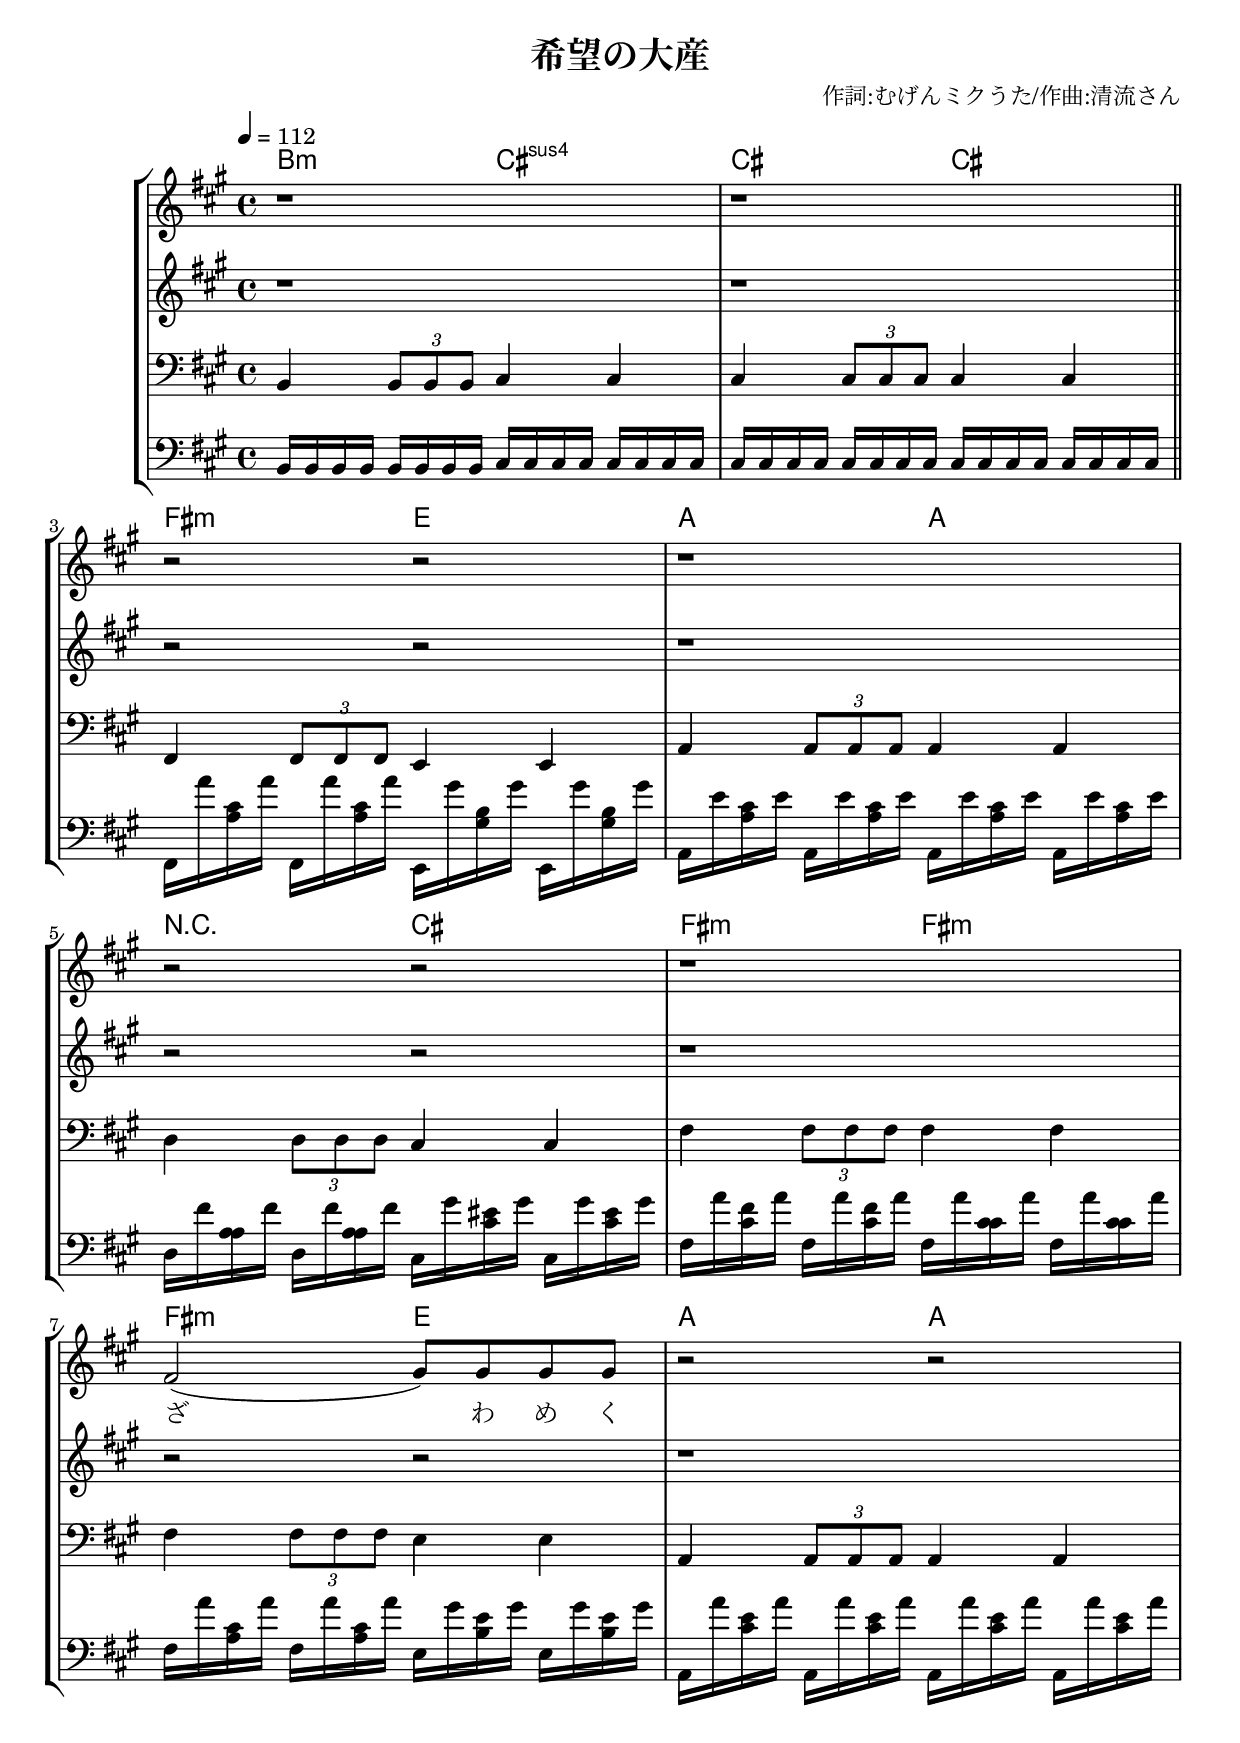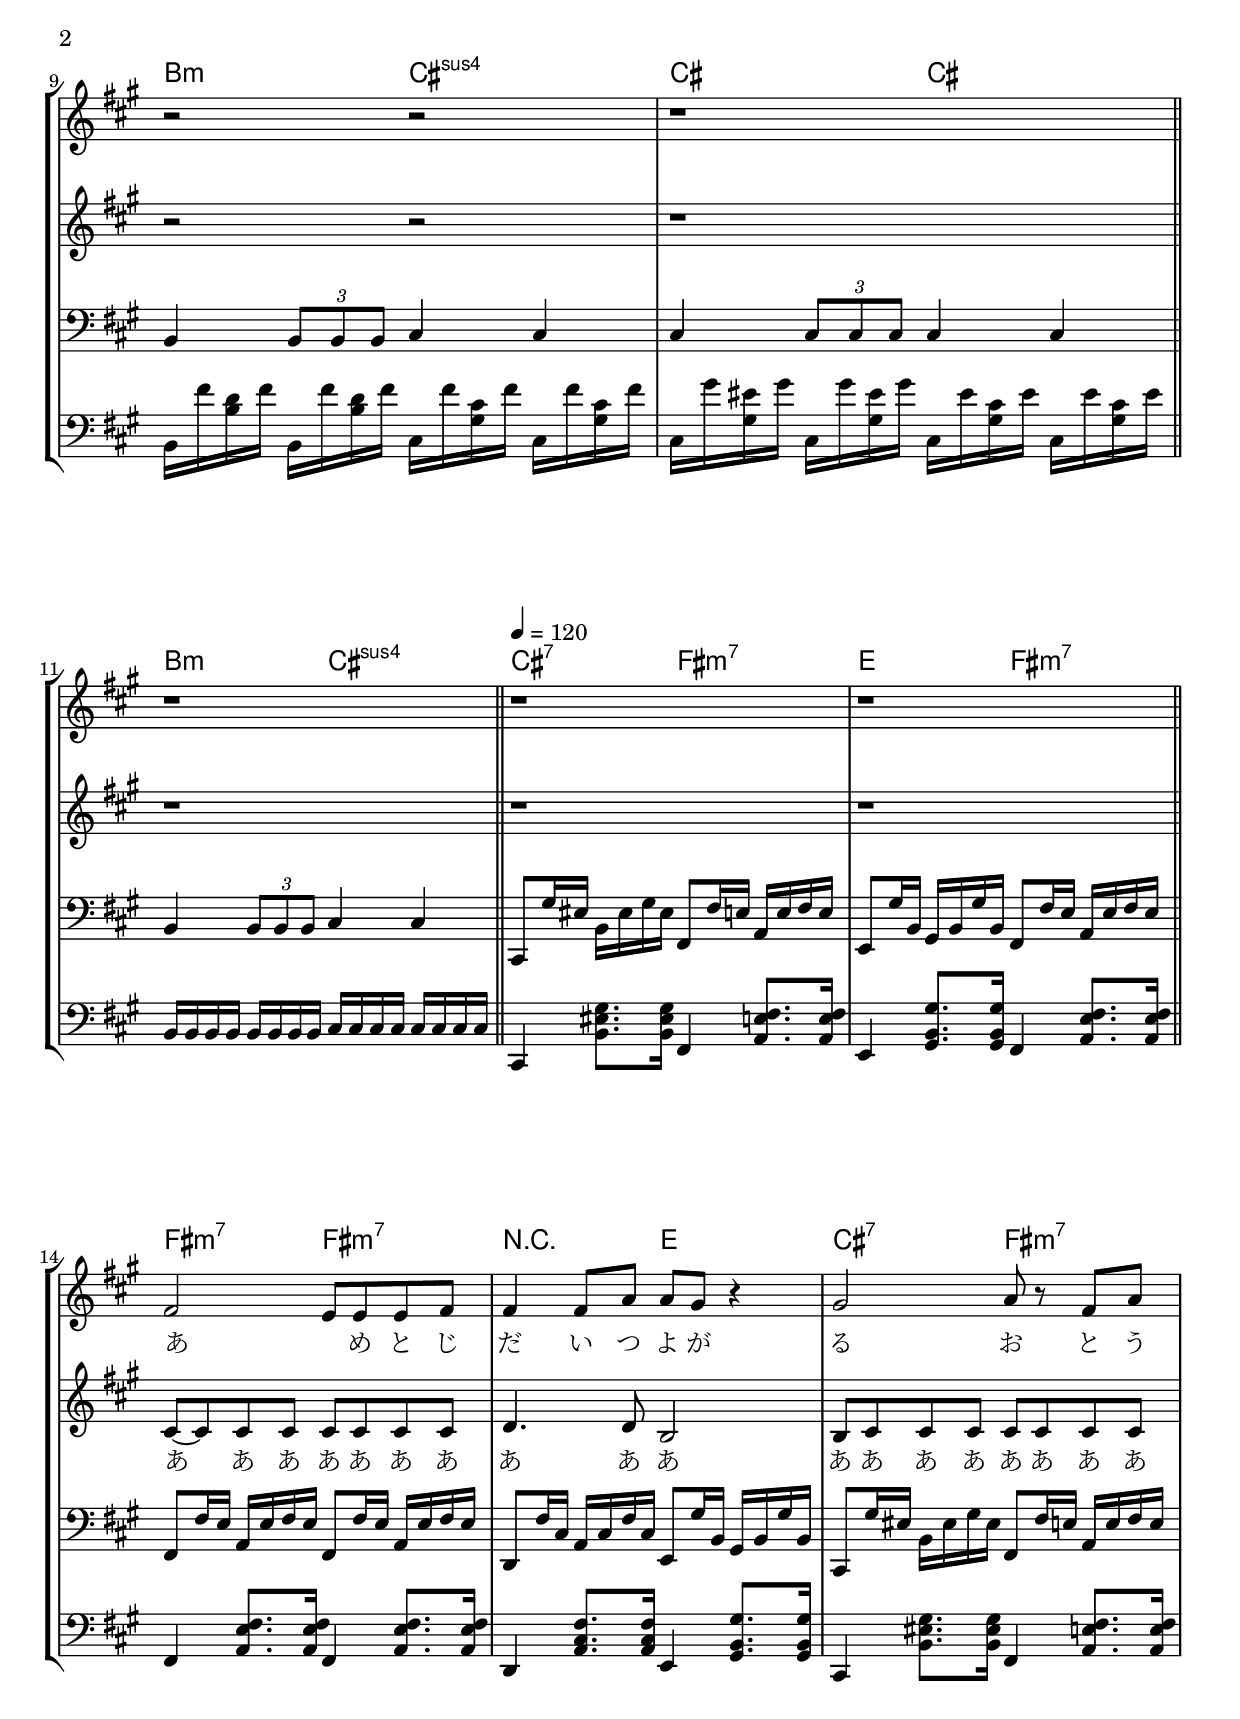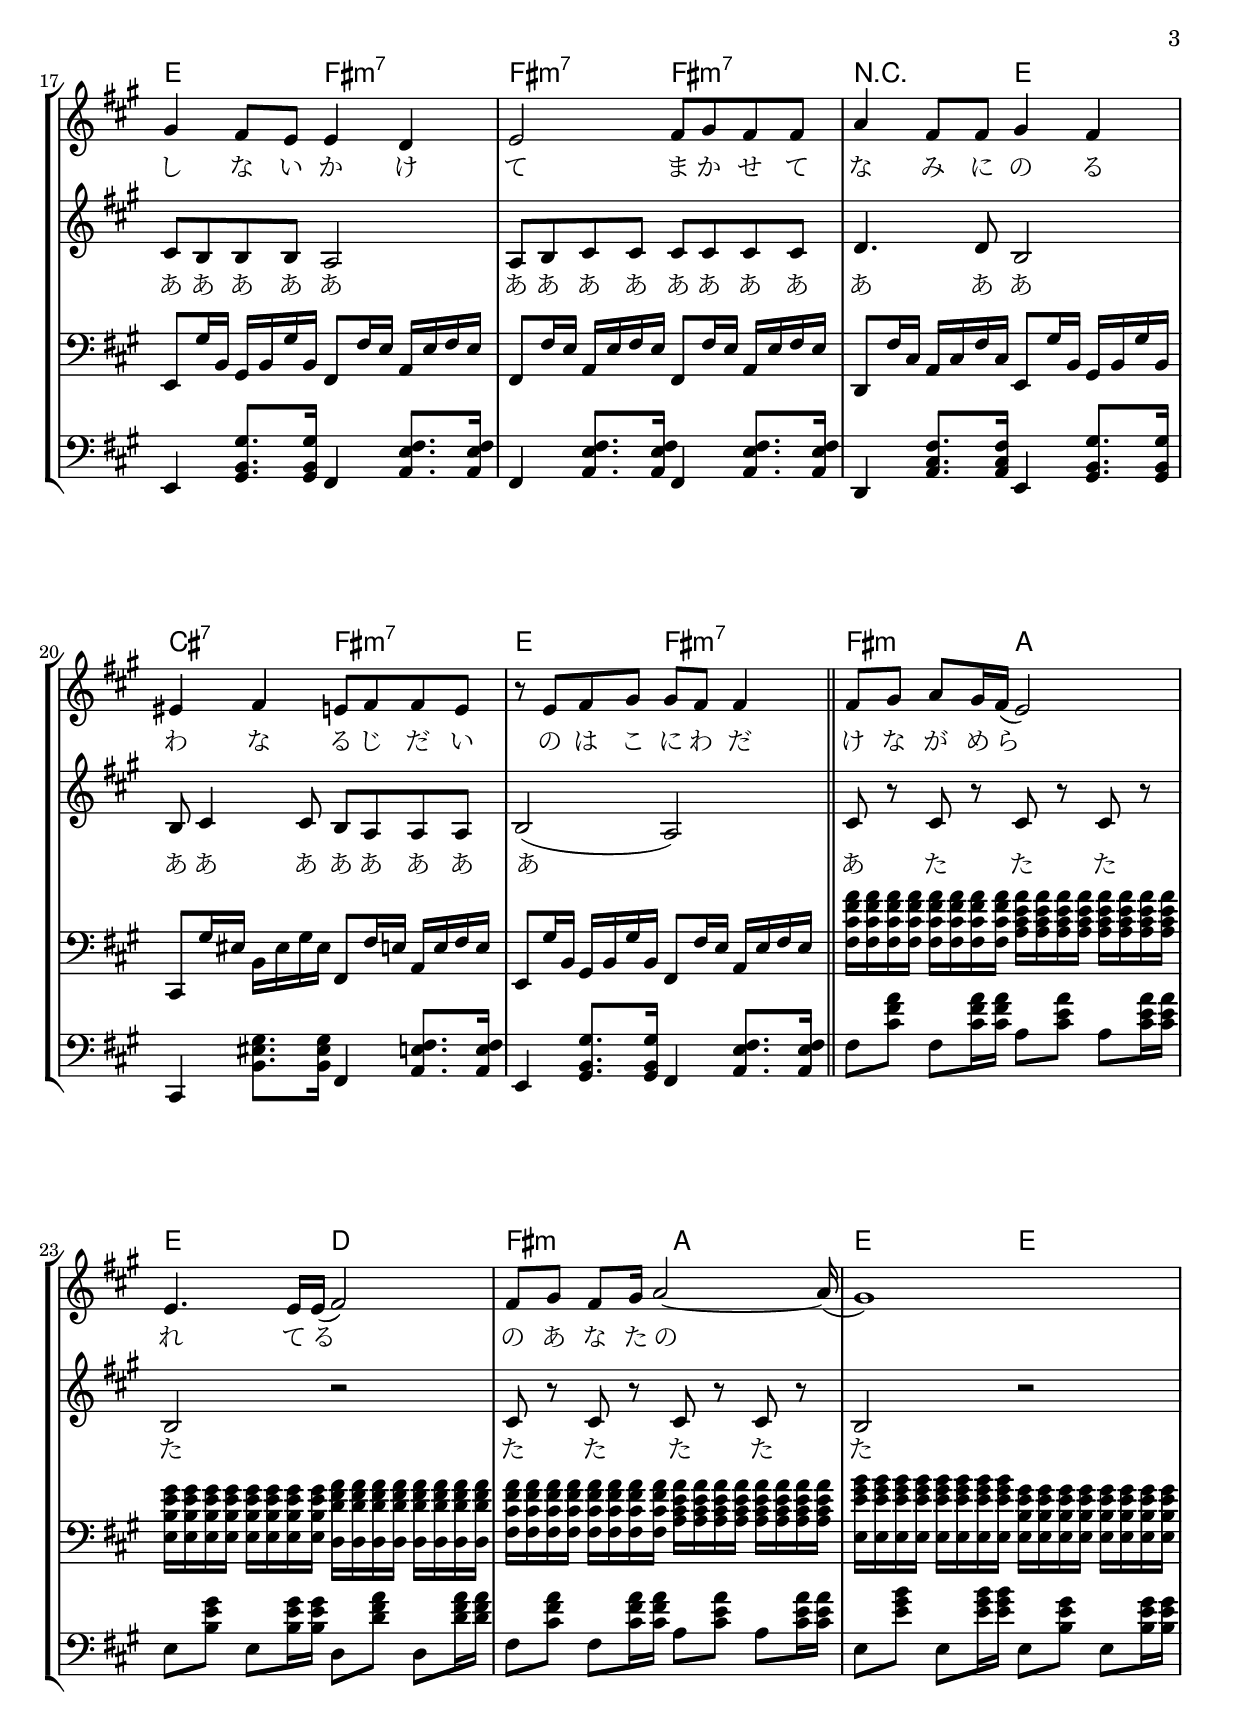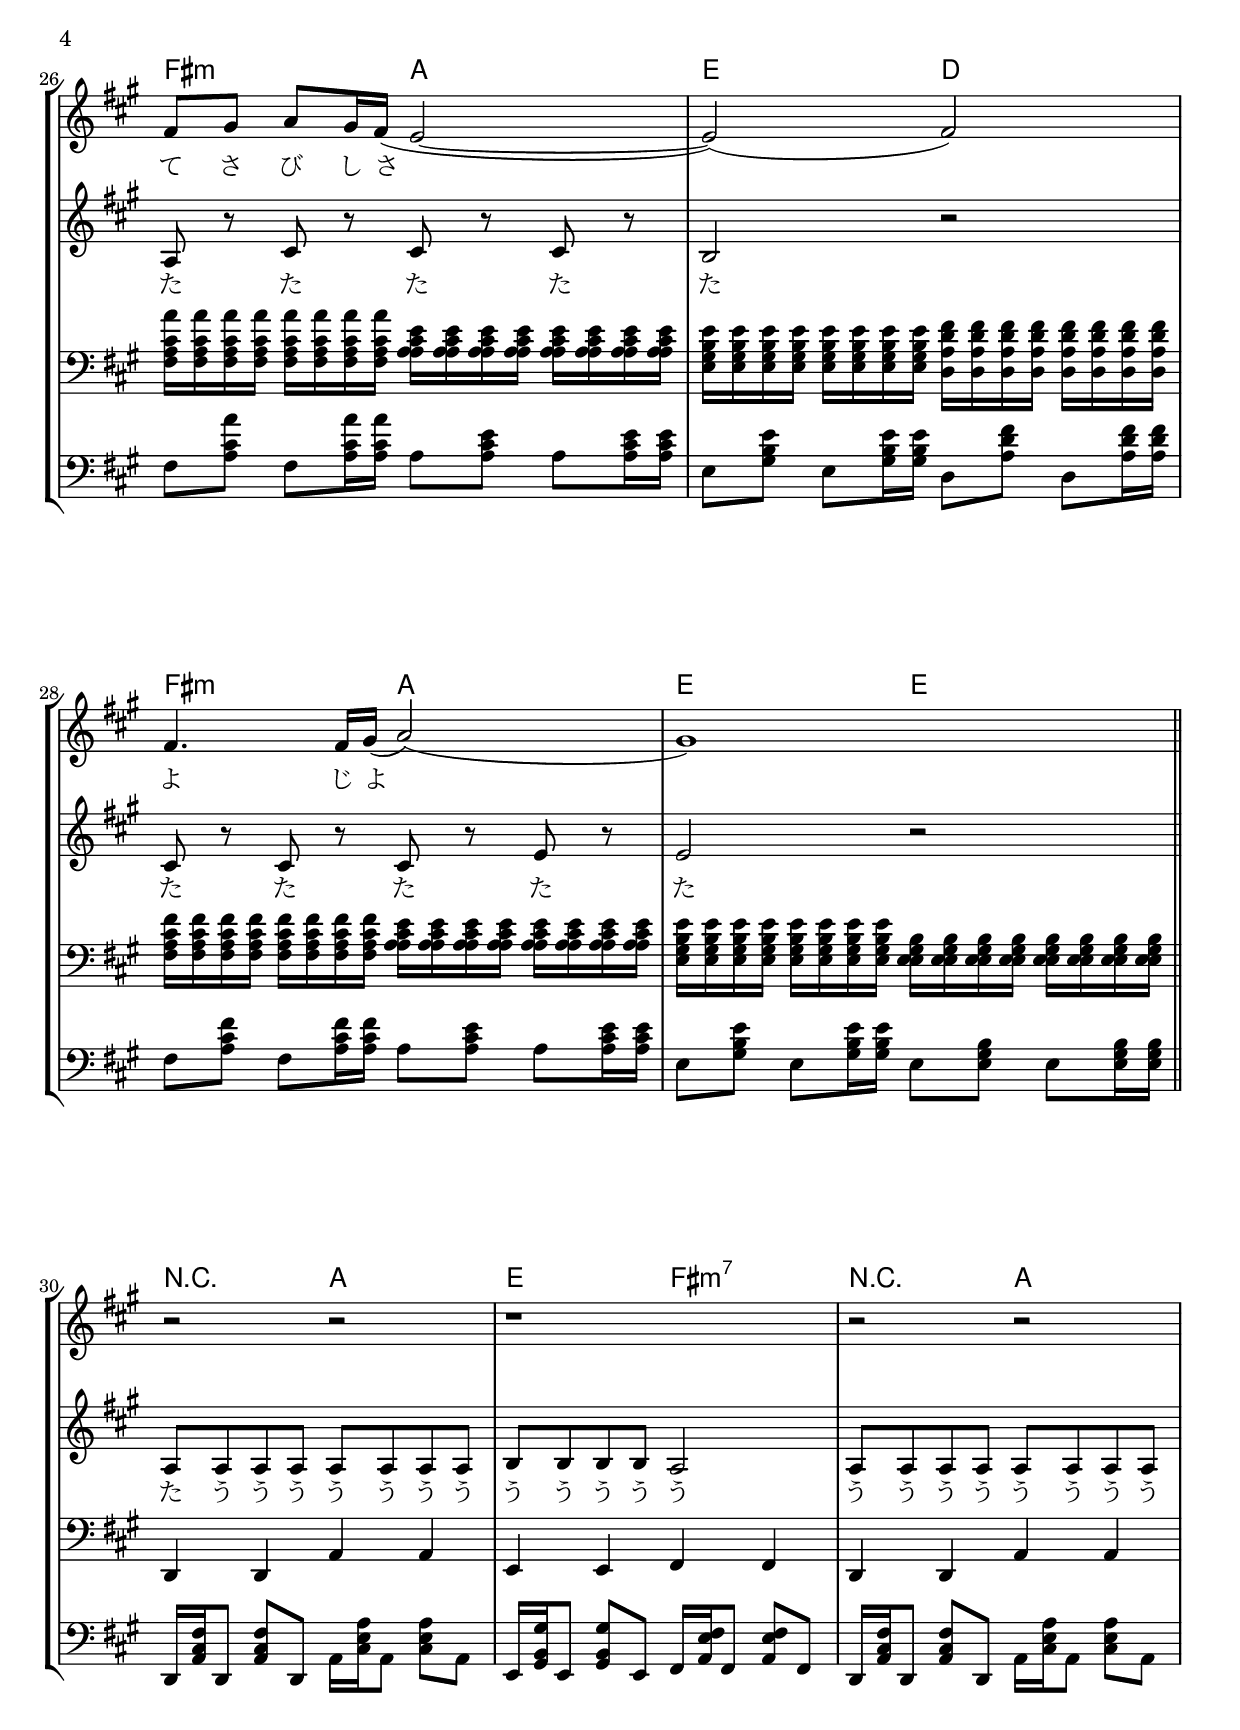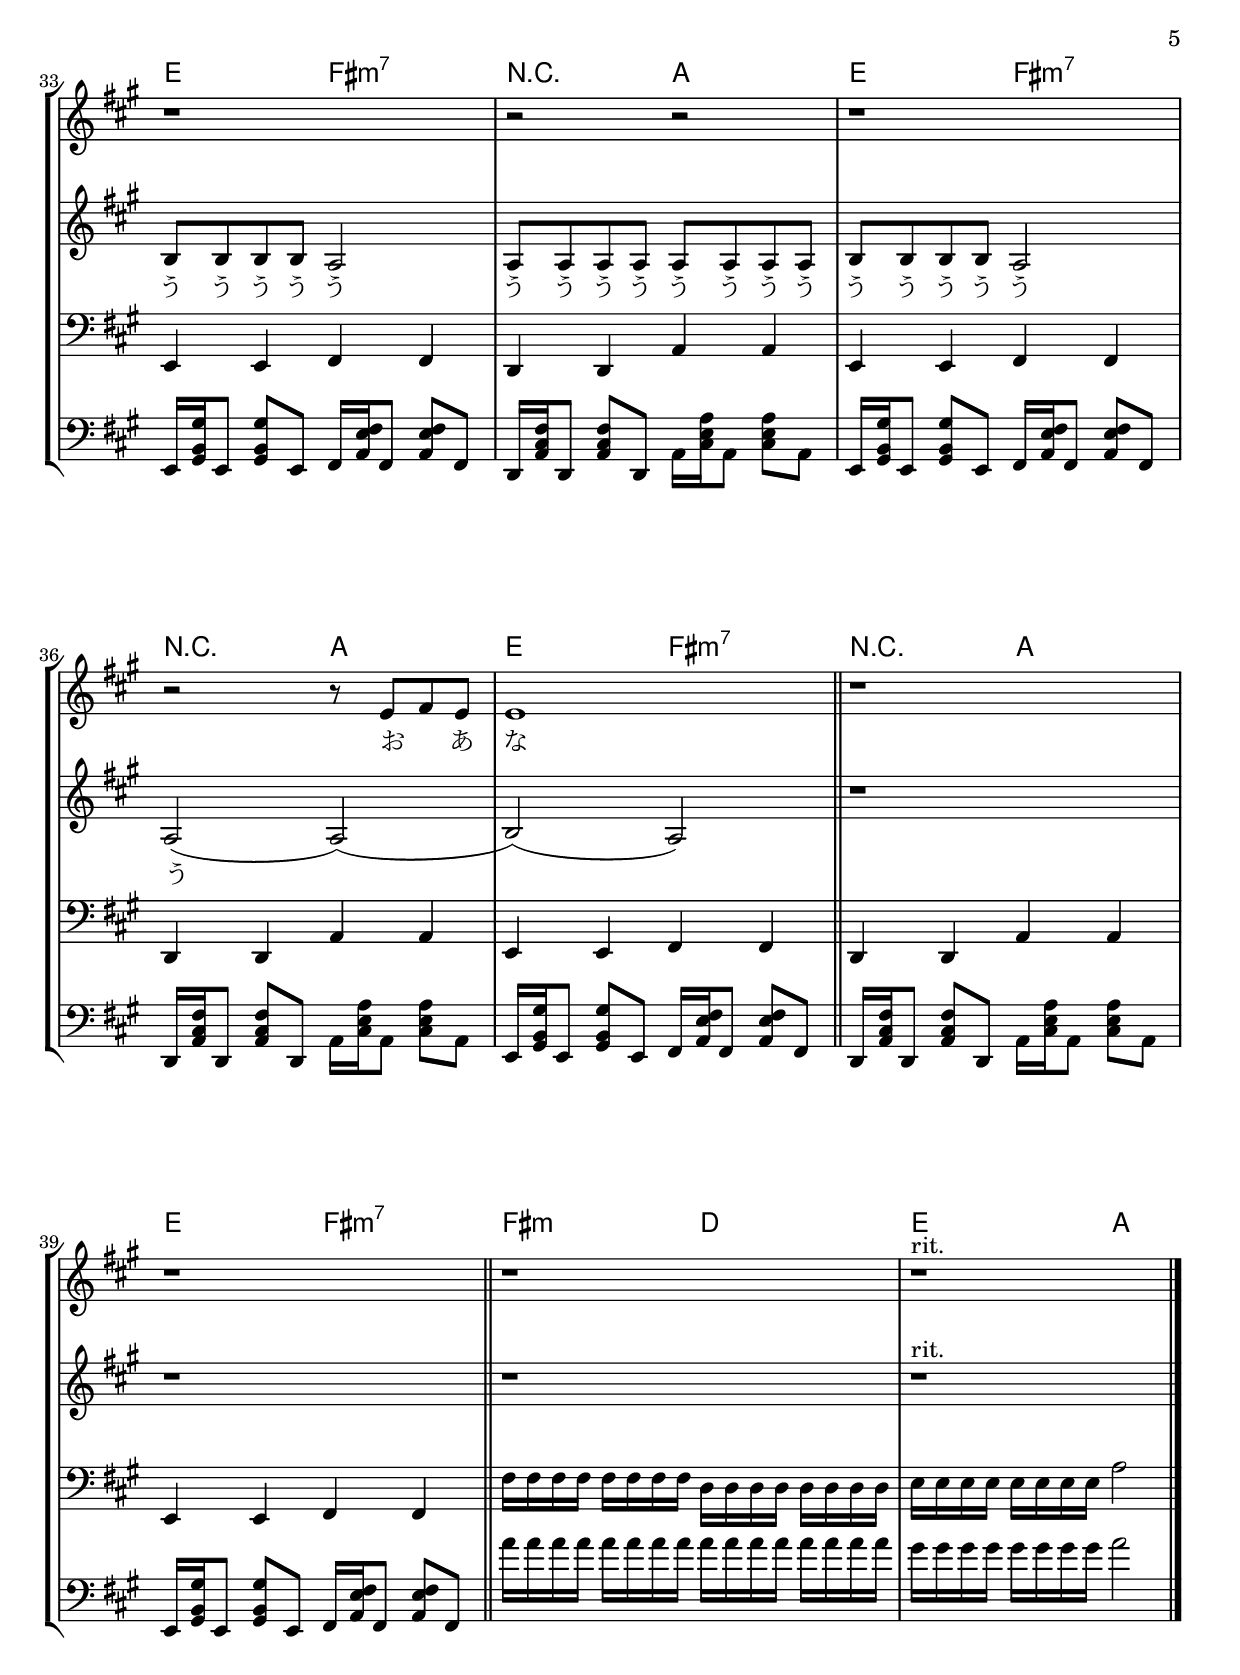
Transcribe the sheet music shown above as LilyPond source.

\version "2.12.1"

\header {
	title = \markup {希望の大産}
	composer = \markup \center-column {作詞:むげんミクうた/作曲:清流さん}
}

harmony = \chordmode {
	b2:m cis:sus4 cis cis 

	fis:m e a a r cis fis:m fis:m fis:m e a a b:m cis:sus4 cis cis 

	b:m cis:sus4 

	cis:7 fis:min7 e fis:min7 

	fis:min7 fis:min7 r e cis:7 fis:min7 e fis:min7 fis:min7 fis:min7 r e cis:7 fis:min7 e fis:min7 

	fis:m a e d fis:m a e e fis:m a e d fis:m a e e 

	r a e fis:min7 r a e fis:min7 r a e fis:min7 r a e fis:min7 

	r a e fis:min7 

	fis:m d e a 
}

melody = {
	\key a \major
	\tempo 4 = 112
	r1 | r1   
	\set Staff.midiInstrument = #"fss0.5"
	r2  r2~ 
	r1 
	 r2  r2 
	r1 
	fis'2  (gis'8)  gis'8  gis'8  gis'8 
	r2  r2 
	r2  r2~ 
	r1
 	r1   
	\tempo 4 = 120
	r1 | r1   
	\set Staff.midiInstrument = #"fss0.32"
	fis'2  e'8  e'8  e'8  fis'8 
	fis'4  fis'8  a'8  a'8  gis'8  r4 
	gis'2  a'8  r8  fis'8  a'8 
	gis'4  fis'8  e'8  e'4  d'4 
	e'2  fis'8  gis'8  fis'8  fis'8 
	a'4  fis'8  fis'8  gis'4  fis'4 
	eis'4  fis'4  e'8  fis'8  fis'8  e'8 
	r8  e'8  fis'8  gis'8  gis'8  fis'8  fis'4
	\set Staff.midiInstrument = #"fss0.32"
	fis'8  gis'8  a'8  gis'16  fis'16  (e'2) 
	e'4.  e'16  e'16  (fis'2) 
	fis'8  gis'8  fis'8  gis'16  a'2~a'16 
	(gis'1) 
	fis'8  gis'8  a'8  gis'16  fis'16  (e'2~ 
	e'2)  (fis'2) 
	fis'4.  fis'16  gis'16  (a'2) 
	(gis'1)
	\set Staff.midiInstrument = #"fss0.32"
	r2  r2~ 
	r1 
	 r2  r2~ 
	r1 
	 r2  r2~ 
	r1 
	 r2  r8  e'8  fis'8  e'8 
	e'1
	r1 | r1   
	r1 | r1^"rit." \bar "|."
}

words = \lyricmode {
	
	ざ  わ  め  く  
	
	
	あ  め  と  じ  だ  い  つ  よ  が  る  お  と  う  し  な  い  か  け  て  ま  か  せ  て  な  み  に  の  る  わ  な  る  じ  だ  い  の  は  こ  に  わ  だ  け  
	な  が  め  ら  れ  て  る  の  あ  な  た  の  て  さ  び  し  さ  よ  じ  よ  お  
	あ  な  た  わ  
	
	
}

secondmelody = {
	\key a \major
	\tempo 4 = 112
	r1 | r1   
	\set Staff.midiInstrument = #"fss0.5"
	r2  r2 
	r1 
	r2  r2~ 
	r1 
	 r2  r2 
	r1 
	r2  r2~ 
	r1
 	r1   
	\tempo 4 = 120
	r1 | r1   
	\set Staff.midiInstrument = #"Synth Bass 1"
	cis'8  cis'8  cis'8  cis'8  cis'8  cis'8  cis'8  cis'8 
	d'4.  d'8  b2 
	b8  cis'8  cis'8  cis'8  cis'8  cis'8  cis'8  cis'8 
	cis'8  b8  b8  b8  a2 
	a8  b8  cis'8  cis'8  cis'8  cis'8  cis'8  cis'8 
	d'4.  d'8  b2 
	b8  cis'4  cis'8  b8  a8  a8  a8 
	b2  (a2)
	\set Staff.midiInstrument = #"Melodic Tom"
	cis'8  r8  cis'8  r8  cis'8  r8  cis'8  r8 
	b2  r2 
	cis'8  r8  cis'8  r8  cis'8  r8  cis'8  r8 
	b2  r2 
	a8  r8  cis'8  r8  cis'8  r8  cis'8  r8 
	b2  r2 
	cis'8  r8  cis'8  r8  cis'8  r8  e'8  r8 
	e'2  r2
	\set Staff.midiInstrument = #"Lead 2 (sawtooth)"
	a8  a8  a8  a8  a8  a8  a8  a8 
	b8  b8  b8  b8  a2 
	a8  a8  a8  a8  a8  a8  a8  a8 
	b8  b8  b8  b8  a2 
	a8  a8  a8  a8  a8  a8  a8  a8 
	b8  b8  b8  b8  a2 
	a2  (a2) 
	(b2)  (a2)
	r1 | r1   
	r1 | r1^"rit." \bar "|."
}

secondwords = \lyricmode {
	
	
	
	
	あ  あ  あ  あ  あ  あ  あ  あ  あ  あ  あ  あ  あ  あ  あ  あ  あ  あ  あ  あ  あ  あ  あ  あ  あ  あ  あ  あ  あ  あ  あ  あ  あ  あ  あ  あ  あ  あ  あ  あ  あ  あ  あ  
	た  た  た  た  た  た  た  た  た  た  た  た  た  た  た  た  た  た  た  た  
	う  う  う  う  う  う  う  う  う  う  う  う  う  う  う  う  う  う  う  う  う  う  う  う  う  う  う  う  う  う  う  う  う  う  う  う  う  う  う  う  
	
	
}

tempochange = {
	\tempo 4 = 112
	r1 | r1 \bar "||"
	\tempo 4 = 112
	r1 | r1 | r1 | r1 | r1 | r1 | r1 | r1 \bar "||"
	\tempo 4 = 112
	r1 \bar "||"
	\tempo 4 = 120
	r1 | r1 \bar "||"
	\tempo 4 = 120
	r1 | r1 | r1 | r1 | r1 | r1 | r1 | r1 \bar "||"
	\tempo 4 = 120
	r1 | r1 | r1 | r1 | r1 | r1 | r1 | r1 \bar "||"
	\tempo 4 = 120
	r1 | r1 | r1 | r1 | r1 | r1 | r1 | r1 \bar "||"
	\tempo 4 = 120
	r1 | r1 \bar "||"
	\tempo 4 = 120
	r1 | \tempo 4 = 90 r2 \tempo 4 = 80 r2 \bar "|."
}

mainacc = {
	\clef bass
	\set Staff.midiInstrument = #"Seashore"
	\key a \major
	\tempo 4 = 112
	b,4 \tuplet 3/2 { b,8 b,8 b,8 }
	cis4 cis4
	cis4 \tuplet 3/2 { cis8 cis8 cis8 }
	cis4 cis4
	\bar "||"

	\set Staff.midiInstrument = #"Seashore"
	fis,4 \tuplet 3/2 { fis,8 fis,8 fis,8 }
	e,4 e,4
	a,4 \tuplet 3/2 { a,8 a,8 a,8 }
	a,4 a,4
	d4 \tuplet 3/2 { d8 d8 d8 }
	cis4 cis4
	fis4 \tuplet 3/2 { fis8 fis8 fis8 }
	fis4 fis4
	fis4 \tuplet 3/2 { fis8 fis8 fis8 }
	e4 e4
	a,4 \tuplet 3/2 { a,8 a,8 a,8 }
	a,4 a,4
	b,4 \tuplet 3/2 { b,8 b,8 b,8 }
	cis4 cis4
	cis4 \tuplet 3/2 { cis8 cis8 cis8 }
	cis4 cis4
	\bar "||"

	\set Staff.midiInstrument = #"Seashore"
	b,4 \tuplet 3/2 { b,8 b,8 b,8 }
	cis4 cis4
	\bar "||"

	\set Staff.midiInstrument = #"Melodic Tom"
	\tempo 4 = 120
	cis,8 gis16 eis16   b,16 eis16 gis16 eis16
	fis,8 fis16 e16   a,16 e16 fis16 e16
	e,8 gis16 b,16   gis,16 b,16 gis16 b,16
	fis,8 fis16 e16   a,16 e16 fis16 e16
	\bar "||"

	\set Staff.midiInstrument = #"Melodic Tom"
	fis,8 fis16 e16   a,16 e16 fis16 e16
	fis,8 fis16 e16   a,16 e16 fis16 e16
	d,8 fis16 cis16   a,16 cis16 fis16 cis16
	e,8 gis16 b,16   gis,16 b,16 gis16 b,16
	cis,8 gis16 eis16   b,16 eis16 gis16 eis16
	fis,8 fis16 e16   a,16 e16 fis16 e16
	e,8 gis16 b,16   gis,16 b,16 gis16 b,16
	fis,8 fis16 e16   a,16 e16 fis16 e16
	fis,8 fis16 e16   a,16 e16 fis16 e16
	fis,8 fis16 e16   a,16 e16 fis16 e16
	d,8 fis16 cis16   a,16 cis16 fis16 cis16
	e,8 gis16 b,16   gis,16 b,16 gis16 b,16
	cis,8 gis16 eis16   b,16 eis16 gis16 eis16
	fis,8 fis16 e16   a,16 e16 fis16 e16
	e,8 gis16 b,16   gis,16 b,16 gis16 b,16
	fis,8 fis16 e16   a,16 e16 fis16 e16
	\bar "||"

	\set Staff.midiInstrument = #"FX 1 (rain)"
	<fis cis' fis' a'>16 <fis cis' fis' a'>16 <fis cis' fis' a'>16 <fis cis' fis' a'>16 <fis cis' fis' a'>16 <fis cis' fis' a'>16 <fis cis' fis' a'>16 <fis cis' fis' a'>16
	 <a cis' e' a'>16 <a cis' e' a'>16 <a cis' e' a'>16 <a cis' e' a'>16 <a cis' e' a'>16 <a cis' e' a'>16 <a cis' e' a'>16 <a cis' e' a'>16
	 <e b e' gis'>16 <e b e' gis'>16 <e b e' gis'>16 <e b e' gis'>16 <e b e' gis'>16 <e b e' gis'>16 <e b e' gis'>16 <e b e' gis'>16
	 <d d' fis' a'>16 <d d' fis' a'>16 <d d' fis' a'>16 <d d' fis' a'>16 <d d' fis' a'>16 <d d' fis' a'>16 <d d' fis' a'>16 <d d' fis' a'>16
	 <fis cis' fis' a'>16 <fis cis' fis' a'>16 <fis cis' fis' a'>16 <fis cis' fis' a'>16 <fis cis' fis' a'>16 <fis cis' fis' a'>16 <fis cis' fis' a'>16 <fis cis' fis' a'>16
	 <a cis' e' a'>16 <a cis' e' a'>16 <a cis' e' a'>16 <a cis' e' a'>16 <a cis' e' a'>16 <a cis' e' a'>16 <a cis' e' a'>16 <a cis' e' a'>16
	 <e e' gis' b'>16 <e e' gis' b'>16 <e e' gis' b'>16 <e e' gis' b'>16 <e e' gis' b'>16 <e e' gis' b'>16 <e e' gis' b'>16 <e e' gis' b'>16
	 <e b e' gis'>16 <e b e' gis'>16 <e b e' gis'>16 <e b e' gis'>16 <e b e' gis'>16 <e b e' gis'>16 <e b e' gis'>16 <e b e' gis'>16
	 <fis a cis' a'>16 <fis a cis' a'>16 <fis a cis' a'>16 <fis a cis' a'>16 <fis a cis' a'>16 <fis a cis' a'>16 <fis a cis' a'>16 <fis a cis' a'>16
	 <a a cis' e'>16 <a a cis' e'>16 <a a cis' e'>16 <a a cis' e'>16 <a a cis' e'>16 <a a cis' e'>16 <a a cis' e'>16 <a a cis' e'>16
	 <e gis b e'>16 <e gis b e'>16 <e gis b e'>16 <e gis b e'>16 <e gis b e'>16 <e gis b e'>16 <e gis b e'>16 <e gis b e'>16
	 <d a d' fis'>16 <d a d' fis'>16 <d a d' fis'>16 <d a d' fis'>16 <d a d' fis'>16 <d a d' fis'>16 <d a d' fis'>16 <d a d' fis'>16
	 <fis a cis' fis'>16 <fis a cis' fis'>16 <fis a cis' fis'>16 <fis a cis' fis'>16 <fis a cis' fis'>16 <fis a cis' fis'>16 <fis a cis' fis'>16 <fis a cis' fis'>16
	 <a a cis' e'>16 <a a cis' e'>16 <a a cis' e'>16 <a a cis' e'>16 <a a cis' e'>16 <a a cis' e'>16 <a a cis' e'>16 <a a cis' e'>16
	 <e gis b e'>16 <e gis b e'>16 <e gis b e'>16 <e gis b e'>16 <e gis b e'>16 <e gis b e'>16 <e gis b e'>16 <e gis b e'>16
	 <e e gis b>16 <e e gis b>16 <e e gis b>16 <e e gis b>16 <e e gis b>16 <e e gis b>16 <e e gis b>16 <e e gis b>16
	\bar "||"

	\set Staff.midiInstrument = #"FX 1 (rain)"
	d,4 d,4
	a,4 a,4
	e,4 e,4
	fis,4 fis,4
	d,4 d,4
	a,4 a,4
	e,4 e,4
	fis,4 fis,4
	d,4 d,4
	a,4 a,4
	e,4 e,4
	fis,4 fis,4
	d,4 d,4
	a,4 a,4
	e,4 e,4
	fis,4 fis,4
	\bar "||"

	\set Staff.midiInstrument = #"FX 1 (rain)"
	d,4 d,4
	a,4 a,4
	e,4 e,4
	fis,4 fis,4
	\bar "||"

	\set Staff.midiInstrument = #"Seashore"
	fis16 fis16 fis16 fis16 fis16 fis16 fis16 fis16
	d16 d16 d16 d16 d16 d16 d16 d16
	e16 e16 e16 e16 e16 e16 e16 e16
	a2
	\bar "|."
}

subacc = {
	\clef bass
	\set Staff.midiInstrument = #"Telephone Ring"
	\key a \major
	\tempo 4 = 112
	b,16 b,16 b,16 b,16 b,16 b,16 b,16 b,16
	cis16 cis16 cis16 cis16 cis16 cis16 cis16 cis16
	cis16 cis16 cis16 cis16 cis16 cis16 cis16 cis16
	cis16 cis16 cis16 cis16 cis16 cis16 cis16 cis16
	\bar "||"

	\set Staff.midiInstrument = #"Telephone Ring"
	fis,16 a' <cis' a> a' fis, a' <cis' a> a'
	e,16 gis' <gis b> gis' e, gis' <gis b> gis'
	a,16 e' <a cis'> e' a, e' <a cis'> e'
	a,16 e' <a cis'> e' a, e' <a cis'> e'
	d16 fis' <a a> fis' d fis' <a a> fis'
	cis16 gis' <cis' eis'> gis' cis gis' <cis' eis'> gis'
	fis16 a' <cis' fis'> a' fis a' <cis' fis'> a'
	fis16 a' <cis' cis'> a' fis a' <cis' cis'> a'
	fis16 a' <a cis'> a' fis a' <a cis'> a'
	e16 gis' <b e'> gis' e gis' <b e'> gis'
	a,16 a' <cis' e'> a' a, a' <cis' e'> a'
	a,16 a' <cis' e'> a' a, a' <cis' e'> a'
	b,16 fis' <b d'> fis' b, fis' <b d'> fis'
	cis16 fis' <gis cis'> fis' cis fis' <gis cis'> fis'
	cis16 gis' <gis eis'> gis' cis gis' <gis eis'> gis'
	cis16 eis' <gis cis'> eis' cis eis' <gis cis'> eis'
	\bar "||"

	\set Staff.midiInstrument = #"Telephone Ring"
	b,16 b,16 b,16 b,16 b,16 b,16 b,16 b,16
	cis16 cis16 cis16 cis16 cis16 cis16 cis16 cis16
	\bar "||"

	\set Staff.midiInstrument = #"Clav"
	\tempo 4 = 120
	cis,4 <b, eis gis>8. <b, eis gis>16
	fis,4 <a, e fis>8. <a, e fis>16
	e,4 <gis, b, gis>8. <gis, b, gis>16
	fis,4 <a, e fis>8. <a, e fis>16
	\bar "||"

	\set Staff.midiInstrument = #"Clav"
	fis,4 <a, e fis>8. <a, e fis>16
	fis,4 <a, e fis>8. <a, e fis>16
	d,4 <a, cis fis>8. <a, cis fis>16
	e,4 <gis, b, gis>8. <gis, b, gis>16
	cis,4 <b, eis gis>8. <b, eis gis>16
	fis,4 <a, e fis>8. <a, e fis>16
	e,4 <gis, b, gis>8. <gis, b, gis>16
	fis,4 <a, e fis>8. <a, e fis>16
	fis,4 <a, e fis>8. <a, e fis>16
	fis,4 <a, e fis>8. <a, e fis>16
	d,4 <a, cis fis>8. <a, cis fis>16
	e,4 <gis, b, gis>8. <gis, b, gis>16
	cis,4 <b, eis gis>8. <b, eis gis>16
	fis,4 <a, e fis>8. <a, e fis>16
	e,4 <gis, b, gis>8. <gis, b, gis>16
	fis,4 <a, e fis>8. <a, e fis>16
	\bar "||"

	\set Staff.midiInstrument = #"Clav"
	fis8 <cis' fis' a'> fis <cis' fis' a'>16 <cis' fis' a'>
	a8 <cis' e' a'> a <cis' e' a'>16 <cis' e' a'>
	e8 <b e' gis'> e <b e' gis'>16 <b e' gis'>
	d8 <d' fis' a'> d <d' fis' a'>16 <d' fis' a'>
	fis8 <cis' fis' a'> fis <cis' fis' a'>16 <cis' fis' a'>
	a8 <cis' e' a'> a <cis' e' a'>16 <cis' e' a'>
	e8 <e' gis' b'> e <e' gis' b'>16 <e' gis' b'>
	e8 <b e' gis'> e <b e' gis'>16 <b e' gis'>
	fis8 <a cis' a'> fis <a cis' a'>16 <a cis' a'>
	a8 <a cis' e'> a <a cis' e'>16 <a cis' e'>
	e8 <gis b e'> e <gis b e'>16 <gis b e'>
	d8 <a d' fis'> d <a d' fis'>16 <a d' fis'>
	fis8 <a cis' fis'> fis <a cis' fis'>16 <a cis' fis'>
	a8 <a cis' e'> a <a cis' e'>16 <a cis' e'>
	e8 <gis b e'> e <gis b e'>16 <gis b e'>
	e8 <e gis b> e <e gis b>16 <e gis b>
	\bar "||"

	\set Staff.midiInstrument = #"Clav"
	d,16 <a, cis fis>16 d,8 <a, cis fis>8 d,8
	a,16 <cis e a>16 a,8 <cis e a>8 a,8
	e,16 <gis, b, gis>16 e,8 <gis, b, gis>8 e,8
	fis,16 <a, e fis>16 fis,8 <a, e fis>8 fis,8
	d,16 <a, cis fis>16 d,8 <a, cis fis>8 d,8
	a,16 <cis e a>16 a,8 <cis e a>8 a,8
	e,16 <gis, b, gis>16 e,8 <gis, b, gis>8 e,8
	fis,16 <a, e fis>16 fis,8 <a, e fis>8 fis,8
	d,16 <a, cis fis>16 d,8 <a, cis fis>8 d,8
	a,16 <cis e a>16 a,8 <cis e a>8 a,8
	e,16 <gis, b, gis>16 e,8 <gis, b, gis>8 e,8
	fis,16 <a, e fis>16 fis,8 <a, e fis>8 fis,8
	d,16 <a, cis fis>16 d,8 <a, cis fis>8 d,8
	a,16 <cis e a>16 a,8 <cis e a>8 a,8
	e,16 <gis, b, gis>16 e,8 <gis, b, gis>8 e,8
	fis,16 <a, e fis>16 fis,8 <a, e fis>8 fis,8
	\bar "||"

	\set Staff.midiInstrument = #"Clav"
	d,16 <a, cis fis>16 d,8 <a, cis fis>8 d,8
	a,16 <cis e a>16 a,8 <cis e a>8 a,8
	e,16 <gis, b, gis>16 e,8 <gis, b, gis>8 e,8
	fis,16 <a, e fis>16 fis,8 <a, e fis>8 fis,8
	\bar "||"

	\set Staff.midiInstrument = #"Telephone Ring"
	a'16 a'16 a'16 a'16 a'16 a'16 a'16 a'16
	a'16 a'16 a'16 a'16 a'16 a'16 a'16 a'16
	gis'16 gis'16 gis'16 gis'16 gis'16 gis'16 gis'16 gis'16
	a'2
	\bar "|."
}

percA = {
	\drummode {
	r1 |r1 \bar "||"
	r1 |r1 |r1 |r1 |r1 |r1 |r1 |r1 \bar "||"
	r1 \bar "||"
	hh8 hh8 hh8 hh8 hh8 hh8 hh8 hh8  |r8 hh2. r8  \bar "||"
	hh8 hh8 hh8 hh8 hh8 hh8 hh8 hh8  |hh8 hh8 hh8 hh8 hh4 hh8 hh8  |hh8 hh8 hh8 hh8 hh8 hh8 hh8 hh8  |hh8 hh8 hh8 hh2 r8  |hh8 hh8 hh8 hh8 hh8 hh8 hh8 hh8  |hh8 hh8 hh8 hh8 hh4 hh8 hh8  |hh8 hh8 hh8 hh8 hh8 hh8 hh8 hh8  |r8 hh2. r8  \bar "||"
	hh8 hh8 hh8 hh8 hh8 hh8 hh8 hh8  |hh8 hh8 hh8 hh8 hh4 hh8 hh8  |hh8 hh8 hh8 hh8 hh8 hh8 hh8 hh8  |hh8 hh8 hh8 hh2 r8  |hh8 hh8 hh8 hh8 hh8 hh8 hh8 hh8  |hh8 hh8 hh8 hh8 hh4 hh8 hh8  |hh8 hh8 hh8 hh8 hh8 hh8 hh8 hh8  |r8 hh2. r8  \bar "||"
	hh8 hh8 hh8 hh8 hh8 hh8 hh8 hh8  |hh8 hh8 hh8 hh8 hh4 hh8 hh8  |hh8 hh8 hh8 hh8 hh8 hh8 hh8 hh8  |hh8 hh8 hh8 hh2 r8  |hh8 hh8 hh8 hh8 hh8 hh8 hh8 hh8  |hh8 hh8 hh8 hh8 hh4 hh8 hh8  |hh8 hh8 hh8 hh8 hh8 hh8 hh8 hh8  |r8 hh2. r8  \bar "||"
	hh8 hh8 hh8 hh8 hh8 hh8 hh8 hh8  |r8 hh2. r8  \bar "||"
	r1 |r1 \bar "|."
	}
}

percB = {
	\drummode {
	r1 |r1 \bar "||"
	r1 |r1 |r1 |r1 |r1 |r1 |r1 |r1 \bar "||"
	r1 \bar "||"
	r4 sn8. sn8 sn8. sn8. sn16  |r4 sn2 sn4  \bar "||"
	r4 sn8. sn8 sn8. sn8. sn16  |r4 sn8. sn8 sn8. sn4  |r4 sn8. sn8 sn8. sn8. sn16  |r8 sn8 sn4 sn8 sn16 sn8 sn8 sn16  |r4 sn8. sn8 sn8. sn8. sn16  |r4 sn8. sn8 sn8. sn4  |r4 sn8. sn8 sn8. sn8. sn16  |r4 sn2 sn4  \bar "||"
	r4 sn8. sn8 sn8. sn8. sn16  |r4 sn8. sn8 sn8. sn4  |r4 sn8. sn8 sn8. sn8. sn16  |r8 sn8 sn4 sn8 sn16 sn8 sn8 sn16  |r4 sn8. sn8 sn8. sn8. sn16  |r4 sn8. sn8 sn8. sn4  |r4 sn8. sn8 sn8. sn8. sn16  |r4 sn2 sn4  \bar "||"
	r4 sn8. sn8 sn8. sn8. sn16  |r4 sn8. sn8 sn8. sn4  |r4 sn8. sn8 sn8. sn8. sn16  |r8 sn8 sn4 sn8 sn16 sn8 sn8 sn16  |r4 sn8. sn8 sn8. sn8. sn16  |r4 sn8. sn8 sn8. sn4  |r4 sn8. sn8 sn8. sn8. sn16  |r4 sn2 sn4  \bar "||"
	r4 sn8. sn8 sn8. sn8. sn16  |r4 sn2 sn4  \bar "||"
	r1 |r1 \bar "|."
	}
}

percC = {
	\drummode {
	r1 |r1 \bar "||"
	r1 |r1 |r1 |r1 |r1 |r1 |r1 |r1 \bar "||"
	r1 \bar "||"
	bd8 bd4 bd2 bd8  |bd8 bd4. bd4. bd8  \bar "||"
	bd8 bd4 bd2 bd8  |bd8 bd2 bd4.  |bd8 bd4 bd2 bd8  |bd4 r16 bd8. bd2  |bd8 bd4 bd2 bd8  |bd8 bd2 bd4.  |bd8 bd4 bd2 bd8  |bd8 bd4. bd4. bd8  \bar "||"
	bd8 bd4 bd2 bd8  |bd8 bd2 bd4.  |bd8 bd4 bd2 bd8  |bd4 r16 bd8. bd2  |bd8 bd4 bd2 bd8  |bd8 bd2 bd4.  |bd8 bd4 bd2 bd8  |bd8 bd4. bd4. bd8  \bar "||"
	bd8 bd4 bd2 bd8  |bd8 bd2 bd4.  |bd8 bd4 bd2 bd8  |bd4 r16 bd8. bd2  |bd8 bd4 bd2 bd8  |bd8 bd2 bd4.  |bd8 bd4 bd2 bd8  |bd8 bd4. bd4. bd8  \bar "||"
	bd8 bd4 bd2 bd8  |bd8 bd4. bd4. bd8  \bar "||"
	r1 |r1 \bar "|."
	}
}

percD = {
	\drummode {
	r1 |r1 \bar "||"
	r1 |r1 |r1 |r1 |r1 |r1 |r1 |r1 \bar "||"
	r1 \bar "||"
	r1  |r2 r8 hho4.  \bar "||"
	r1  |r2 r8 hho4.  |r1  |r4. r16 hho2 r16  |r1  |r2 r8 hho4.  |r1  |r4. r16 hho2 r16  \bar "||"
	r1  |r2 r8 hho4.  |r1  |r4. r16 hho2 r16  |r1  |r2 r8 hho4.  |r1  |r4. r16 hho2 r16  \bar "||"
	r1  |r2 r8 hho4.  |r1  |r4. r16 hho2 r16  |r1  |r2 r8 hho4.  |r1  |r4. r16 hho2 r16  \bar "||"
	r1  |r2 r8 hho4.  \bar "||"
	r1 |r1 \bar "|."
	}
}

percE = {
	\drummode {
	r1 |r1 \bar "||"
	r1 |r1 |r1 |r1 |r1 |r1 |r1 |r1 \bar "||"
	r1 \bar "||"
	r1 |cymc1  \bar "||"
	r1 |r1 |r1 |r1 |r1 |r1 |r1 |cymc1  \bar "||"
	r1 |r1 |r1 |r1 |r1 |r1 |r1 |cymc1  \bar "||"
	r1 |r1 |r1 |r1 |r1 |r1 |r1 |cymc1  \bar "||"
	r1 |cymc1  \bar "||"
	r1 |r1 \bar "|."
	}
}

percF = {
	\drummode {
	r1 | r1 \bar "||"
	r1 | r1 | r1 | r1 | r1 | r1 | r1 | r1 \bar "||"
	r1 \bar "||"
	r1 |r4 r16 tommh16 tommh4. tommh4  \bar "||"
	r1 |r1 |r1 |r1 |r1 |r1 |r1 |r4 r16 tommh16 tommh4. tommh4  \bar "||"
	r1 |r1 |r1 |r1 |r1 |r1 |r1 |r4 r16 tommh16 tommh4. tommh4  \bar "||"
	r1 |r1 |r1 |r1 |r1 |r1 |r1 |r4 r16 tommh16 tommh4. tommh4  \bar "||"
	r1 |r4 r16 tommh16 tommh4. tommh4  \bar "||"
	r1 | r1 \bar "|."
	}
}

percG = {
	\drummode {
	r1 | r1 \bar "||"
	r1 | r1 | r1 | r1 | r1 | r1 | r1 | r1 \bar "||"
	r1 \bar "||"
	r1 |r4. r16 tomml4. tomml8.  \bar "||"
	r1 |r1 |r1 |r1 |r1 |r1 |r1 |r4. r16 tomml4. tomml8.  \bar "||"
	r1 |r1 |r1 |r1 |r1 |r1 |r1 |r4. r16 tomml4. tomml8.  \bar "||"
	r1 |r1 |r1 |r1 |r1 |r1 |r1 |r4. r16 tomml4. tomml8.  \bar "||"
	r1 |r4. r16 tomml4. tomml8.  \bar "||"
	r1 | r1 \bar "|."
	}
}

percH = {
	\drummode {
	r1 | r1 \bar "||"
	r1 | r1 | r1 | r1 | r1 | r1 | r1 | r1 \bar "||"
	r1 \bar "||"
	r1 |r2 r16 toml8 toml4 r16  \bar "||"
	r1 |r1 |r1 |r1 |r1 |r1 |r1 |r2 r16 toml8 toml4 r16  \bar "||"
	r1 |r1 |r1 |r1 |r1 |r1 |r1 |r2 r16 toml8 toml4 r16  \bar "||"
	r1 |r1 |r1 |r1 |r1 |r1 |r1 |r2 r16 toml8 toml4 r16  \bar "||"
	r1 |r2 r16 toml8 toml4 r16  \bar "||"
	r1 | r1 \bar "|."
	}
}

percI = {
	\drummode {
	r1 | r1 \bar "||"
	r1 | r1 | r1 | r1 | r1 | r1 | r1 | r1 \bar "||"
	r1 \bar "||"
	r1 |r2 r8 tomfh4 tomfh8  \bar "||"
	r1 |r1 |r1 |r1 |r1 |r1 |r1 |r2 r8 tomfh4 tomfh8  \bar "||"
	r1 |r1 |r1 |r1 |r1 |r1 |r1 |r2 r8 tomfh4 tomfh8  \bar "||"
	r1 |r1 |r1 |r1 |r1 |r1 |r1 |r2 r8 tomfh4 tomfh8  \bar "||"
	r1 |r2 r8 tomfh4 tomfh8  \bar "||"
	r1 | r1 \bar "|."
	}
}

\score {
	<<
		\new StaffGroup <<
			\new ChordNames {\harmony}
			\new Voice = "melody" {\melody}
			\new Lyrics \lyricsto "melody" \words
			\new Voice = "secondmelody" {\secondmelody}
			\new Lyrics \lyricsto "secondmelody" \secondwords
			\new Staff = "mainacc" {\mainacc}
			\new Staff = "subacc" {\subacc}
		>>
	>>
	\layout { }
}
